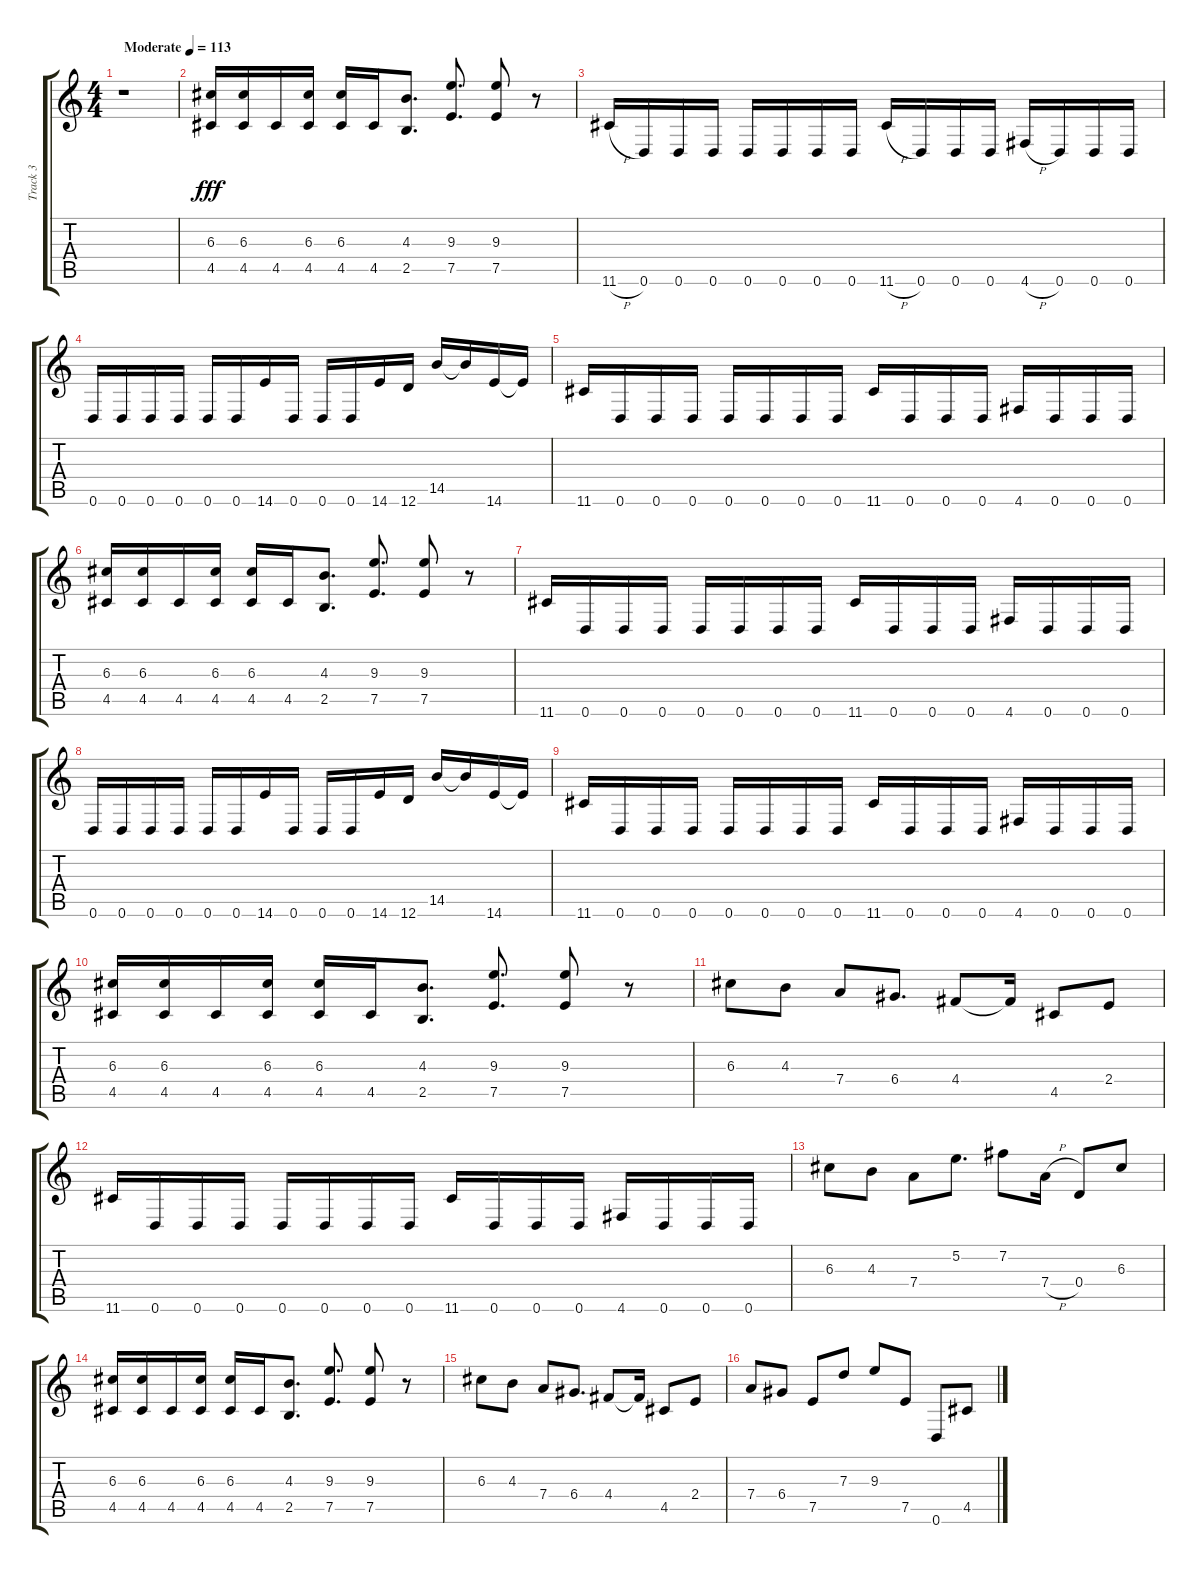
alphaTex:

\track ("Track 3" "Track 3") {instrument overdrivenguitar}
\staff {score tabs}
\tuning (E4 B3 G3 D3 A2 D2) {hide}
\ts (4 4)
\tempo (113 "Moderate")
\clef g2
\ks c
r.1{dy fff instrument overdrivenguitar} |
(6.3 4.5).16 (6.3 4.5).16 4.5.16 (6.3 4.5).16 (6.3 4.5).16 4.5.16 (4.3 2.5).8{d} (9.3 7.5).8{d} (9.3 7.5).8 r.8 |
11.6{h}.16 0.6.16 0.6.16 0.6.16 0.6.16 0.6.16 0.6.16 0.6.16 11.6{h}.16 0.6.16 0.6.16 0.6.16 4.6{h}.16 0.6.16 0.6.16 0.6.16 |
0.6.16 0.6.16 0.6.16 0.6.16 0.6.16 0.6.16 14.6.16 0.6.16 0.6.16 0.6.16 14.6.16 12.6.16 14.5.16 14.5{t}.16 14.6.16 14.6{t}.16 |
11.6.16 0.6.16 0.6.16 0.6.16 0.6.16 0.6.16 0.6.16 0.6.16 11.6.16 0.6.16 0.6.16 0.6.16 4.6.16 0.6.16 0.6.16 0.6.16 |
(6.3 4.5).16 (6.3 4.5).16 4.5.16 (6.3 4.5).16 (6.3 4.5).16 4.5.16 (4.3 2.5).8{d} (9.3 7.5).8{d} (9.3 7.5).8 r.8 |
11.6.16 0.6.16 0.6.16 0.6.16 0.6.16 0.6.16 0.6.16 0.6.16 11.6.16 0.6.16 0.6.16 0.6.16 4.6.16 0.6.16 0.6.16 0.6.16 |
0.6.16 0.6.16 0.6.16 0.6.16 0.6.16 0.6.16 14.6.16 0.6.16 0.6.16 0.6.16 14.6.16 12.6.16 14.5.16 14.5{t}.16 14.6.16 14.6{t}.16 |
11.6.16 0.6.16 0.6.16 0.6.16 0.6.16 0.6.16 0.6.16 0.6.16 11.6.16 0.6.16 0.6.16 0.6.16 4.6.16 0.6.16 0.6.16 0.6.16 |
(6.3 4.5).16 (6.3 4.5).16 4.5.16 (6.3 4.5).16 (6.3 4.5).16 4.5.16 (4.3 2.5).8{d} (9.3 7.5).8{d} (9.3 7.5).8 r.8 |
6.3.8 4.3.8 7.4.8 6.4.8{d} 4.4.8 4.4{t}.16 4.5.8 2.4.8 |
11.6.16 0.6.16 0.6.16 0.6.16 0.6.16 0.6.16 0.6.16 0.6.16 11.6.16 0.6.16 0.6.16 0.6.16 4.6.16 0.6.16 0.6.16 0.6.16 |
6.3.8 4.3.8 7.4.8 5.2.8{d} 7.2.8 7.4{h}.16 0.4.8 6.3.8 |
(6.3 4.5).16 (6.3 4.5).16 4.5.16 (6.3 4.5).16 (6.3 4.5).16 4.5.16 (4.3 2.5).8{d} (9.3 7.5).8{d} (9.3 7.5).8 r.8 |
6.3.8 4.3.8 7.4.8 6.4.8{d} 4.4.8 4.4{t}.16 4.5.8 2.4.8 |
7.4.8 6.4.8 7.5.8 7.3.8 9.3.8 7.5.8 0.6.8 4.5.8
